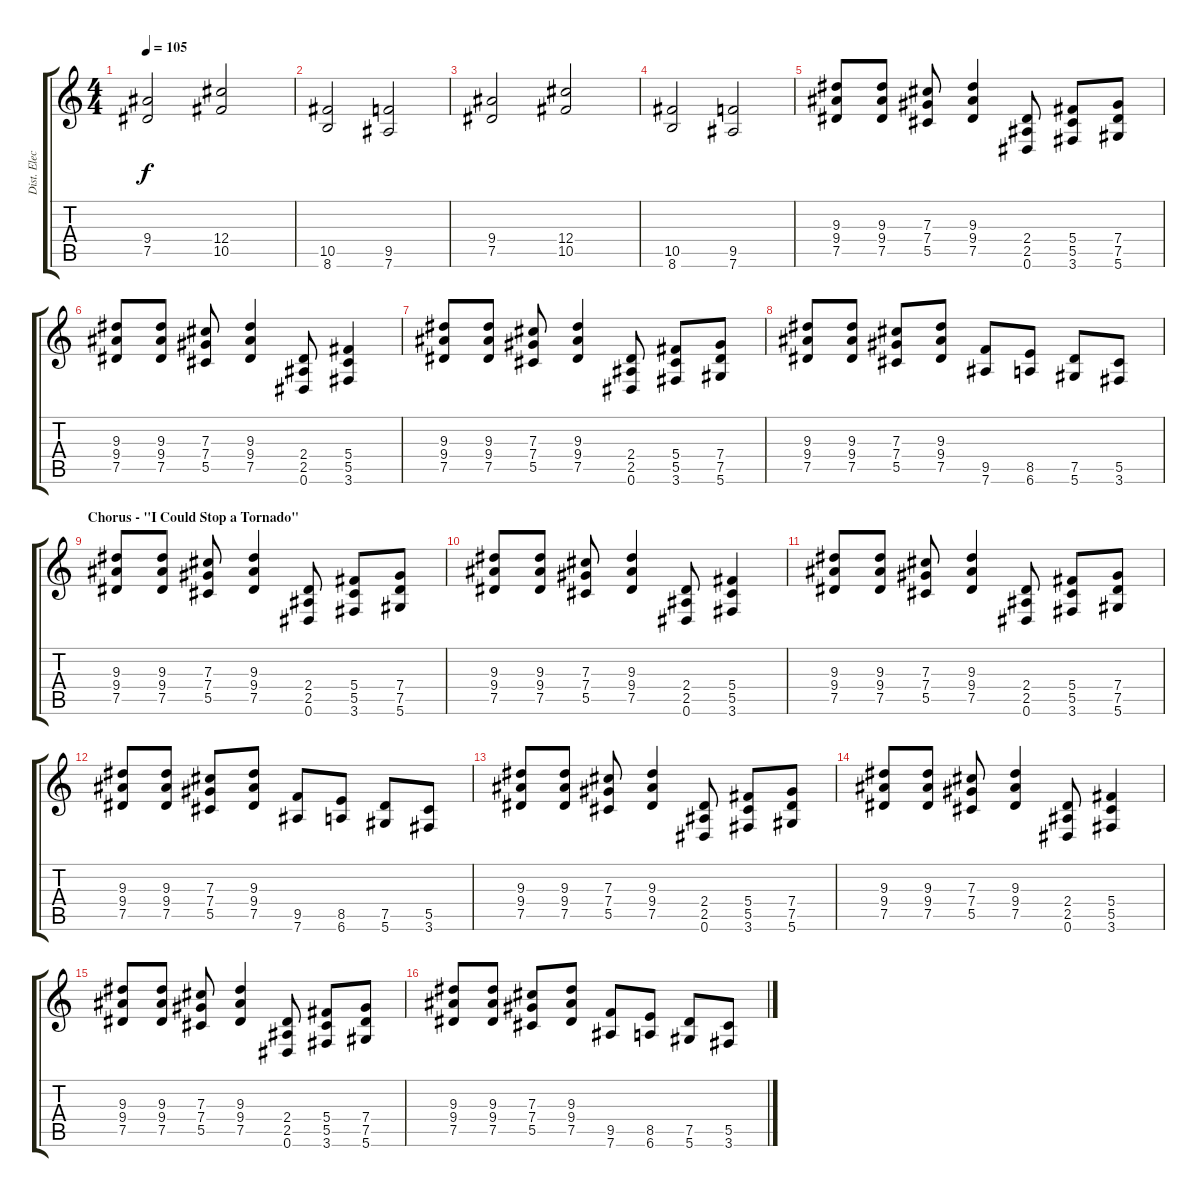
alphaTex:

\track ("Dist. Electric I" "Dist. Elec") {instrument distortionguitar}
\staff {score tabs}
\tuning (Eb4 Bb3 Gb3 Db3 Ab2 Eb2) {hide}
\ts (4 4)
\tempo 105
\clef g2
\ks c
(9.4 7.5).2{dy f} (12.4 10.5).2 |
(10.5 8.6).2 (9.5 7.6).2 |
(9.4 7.5).2 (12.4 10.5).2 |
(10.5 8.6).2 (9.5 7.6).2 |
(9.3 9.4 7.5).8 (9.3 9.4 7.5).8 (7.3 7.4 5.5).8 (9.3 9.4 7.5).4 (2.4 2.5 0.6).8 (5.4 5.5 3.6).8 (7.4 7.5 5.6).8 |
(9.3 9.4 7.5).8 (9.3 9.4 7.5).8 (7.3 7.4 5.5).8 (9.3 9.4 7.5).4 (2.4 2.5 0.6).8 (5.4 5.5 3.6).4 |
(9.3 9.4 7.5).8 (9.3 9.4 7.5).8 (7.3 7.4 5.5).8 (9.3 9.4 7.5).4 (2.4 2.5 0.6).8 (5.4 5.5 3.6).8 (7.4 7.5 5.6).8 |
(9.3 9.4 7.5).8 (9.3 9.4 7.5).8 (7.3 7.4 5.5).8 (9.3 9.4 7.5).8 (9.5 7.6).8 (8.5 6.6).8 (7.5 5.6).8 (5.5 3.6).8 |
\section ("" "Chorus - \"I Could Stop a Tornado\"")
(9.3 9.4 7.5).8 (9.3 9.4 7.5).8 (7.3 7.4 5.5).8 (9.3 9.4 7.5).4 (2.4 2.5 0.6).8 (5.4 5.5 3.6).8 (7.4 7.5 5.6).8 |
(9.3 9.4 7.5).8 (9.3 9.4 7.5).8 (7.3 7.4 5.5).8 (9.3 9.4 7.5).4 (2.4 2.5 0.6).8 (5.4 5.5 3.6).4 |
(9.3 9.4 7.5).8 (9.3 9.4 7.5).8 (7.3 7.4 5.5).8 (9.3 9.4 7.5).4 (2.4 2.5 0.6).8 (5.4 5.5 3.6).8 (7.4 7.5 5.6).8 |
(9.3 9.4 7.5).8 (9.3 9.4 7.5).8 (7.3 7.4 5.5).8 (9.3 9.4 7.5).8 (9.5 7.6).8 (8.5 6.6).8 (7.5 5.6).8 (5.5 3.6).8 |
(9.3 9.4 7.5).8 (9.3 9.4 7.5).8 (7.3 7.4 5.5).8 (9.3 9.4 7.5).4 (2.4 2.5 0.6).8 (5.4 5.5 3.6).8 (7.4 7.5 5.6).8 |
(9.3 9.4 7.5).8 (9.3 9.4 7.5).8 (7.3 7.4 5.5).8 (9.3 9.4 7.5).4 (2.4 2.5 0.6).8 (5.4 5.5 3.6).4 |
(9.3 9.4 7.5).8 (9.3 9.4 7.5).8 (7.3 7.4 5.5).8 (9.3 9.4 7.5).4 (2.4 2.5 0.6).8 (5.4 5.5 3.6).8 (7.4 7.5 5.6).8 |
(9.3 9.4 7.5).8 (9.3 9.4 7.5).8 (7.3 7.4 5.5).8 (9.3 9.4 7.5).8 (9.5 7.6).8 (8.5 6.6).8 (7.5 5.6).8 (5.5 3.6).8
